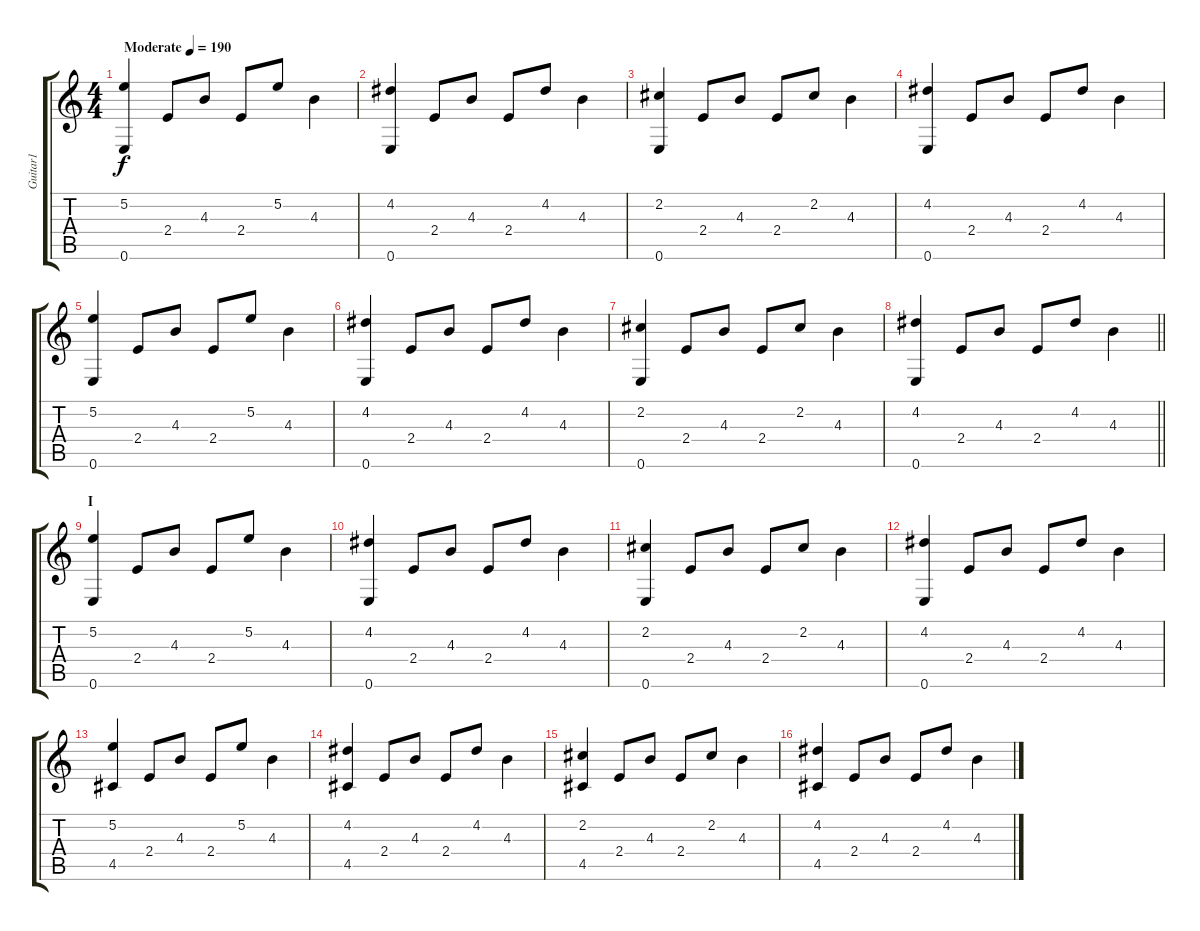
\track ("Guitar1" "Guitar1") {instrument acousticguitarsteel}
\staff {score tabs}
\tuning (E4 B3 G3 D3 A2 E2) {hide}
\ts (4 4)
\tempo (190 "Moderate")
\clef g2
\ks c
(5.2 0.6).4{dy f instrument acousticguitarsteel} 2.4.8 4.3.8 2.4.8 5.2.8 4.3.4 |
(4.2 0.6).4 2.4.8 4.3.8 2.4.8 4.2.8 4.3.4 |
(2.2 0.6).4 2.4.8 4.3.8 2.4.8 2.2.8 4.3.4 |
(4.2 0.6).4 2.4.8 4.3.8 2.4.8 4.2.8 4.3.4 |
(5.2 0.6).4 2.4.8 4.3.8 2.4.8 5.2.8 4.3.4 |
(4.2 0.6).4 2.4.8 4.3.8 2.4.8 4.2.8 4.3.4 |
(2.2 0.6).4 2.4.8 4.3.8 2.4.8 2.2.8 4.3.4 |
\barLineRight lightlight
(4.2 0.6).4 2.4.8 4.3.8 2.4.8 4.2.8 4.3.4 |
\section ("" "I")
(5.2 0.6).4 2.4.8 4.3.8 2.4.8 5.2.8 4.3.4 |
(4.2 0.6).4 2.4.8 4.3.8 2.4.8 4.2.8 4.3.4 |
(2.2 0.6).4 2.4.8 4.3.8 2.4.8 2.2.8 4.3.4 |
(4.2 0.6).4 2.4.8 4.3.8 2.4.8 4.2.8 4.3.4 |
(5.2 4.5).4 2.4.8 4.3.8 2.4.8 5.2.8 4.3.4 |
(4.2 4.5).4 2.4.8 4.3.8 2.4.8 4.2.8 4.3.4 |
(2.2 4.5).4 2.4.8 4.3.8 2.4.8 2.2.8 4.3.4 |
(4.2 4.5).4 2.4.8 4.3.8 2.4.8 4.2.8 4.3.4
